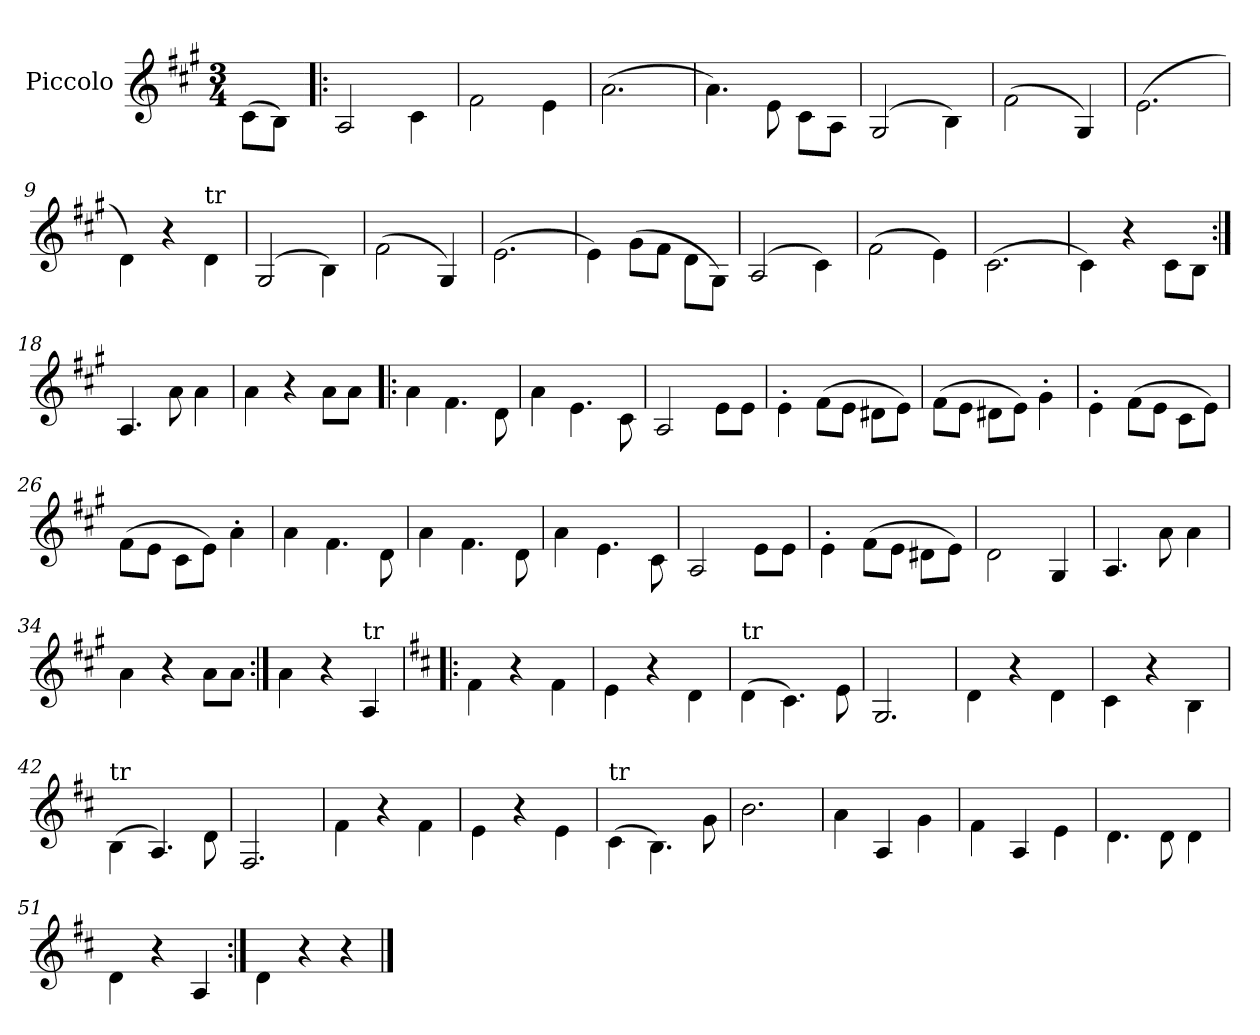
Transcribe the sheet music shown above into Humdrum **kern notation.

**kern
*part1
*staff1
*I"Piccolo
*I'Picc
*clefG2
*ITrd-7c-12
*k[f#c#g#]
*A:
*M3/4
=1
(>8cc#\L
8b\J)
=2!|:
2a/
4cc#\
=3
2ff#\
4ee\
=4
(>2.aa\
=5
4.aa\)
8ee\
8cc#\L
8a\J
=6
(>2g#/
4b\)
=7
(>2ff#\
4g#/)
=8
(>2.ee\
=9
4dd\)
4r
!LO:TX:a:t=tr
4dd\
=10
(>2g#/
4b\)
=11
(>2ff#\
4g#/)
=12
(>2.ee\
=13
4ee\)
(>8gg#\L
8ff#\J
8dd\L
8g#\J)
=14
(>2a/
4cc#\)
!!LO:LB:g=z
=15
(>2ff#\
4ee\)
=16
(>2.cc#\
=17
4cc#\)
4r
8cc#\L
8b\J
=18:|!
4.a/
8aa\
4aa\
=19
4aa\
4r
8aa\L
8aa\J
=20!|:
4aa\
4.ff#\
8dd\
=21
4aa\
4.ee\
8cc#\
=22
2a/
8ee\L
8ee\J
=23
4ee'\
(>8ff#\L
8ee\J
8dd#X\L
8ee\J)
=24
(>8ff#\L
8ee\J
8dd#X\L
8ee\J)
4gg#'\
!!LO:LB:g=z
=25
4ee'\
(>8ff#\L
8ee\J
8cc#\L
8ee\J)
=26
(>8ff#\L
8ee\J
8cc#\L
8ee\J)
4aa'\
=27
4aa\
4.ff#\
8dd\
=28
4aa\
4.ff#\
8dd\
=29
4aa\
4.ee\
8cc#\
=30
2a/
8ee\L
8ee\J
=31
4ee'\
(>8ff#\L
8ee\J
8dd#X\L
8ee\J)
=32
2dd\
4g#/
=33
4.a/
8aa\
4aa\
=34
4aa\
4r
8aa\L
8aa\J
!!LO:LB:g=z
=35:|!
4aa\
4r
!LO:TX:a:t=tr
4a/
=36!|:
*k[f#c#]
*D:
4ff#\
4r
4ff#\
=37
4ee\
4r
4dd\
=38
!LO:TX:a:t=tr
(>4dd\
4.cc#\)
8ee\
=39
2.g/
=40
4dd\
4r
4dd\
=41
4cc#\
4r
4b\
=42
!LO:TX:a:t=tr
(>4b\
4.a/)
8dd\
=43
2.f#/
=44
4ff#\
4r
4ff#\
=45
4ee\
4r
4ee\
=46
!LO:TX:a:t=tr
(>4cc#\
4.b\)
8gg\
!!LO:LB:g=z
=47
2.bb\
=48
4aa\
4a/
4gg\
=49
4ff#\
4a/
4ee\
=50
4.dd\
8dd\
4dd\
=51
4dd\
4r
4a/
=52:|!
4dd\
4r
4r
==
*-
